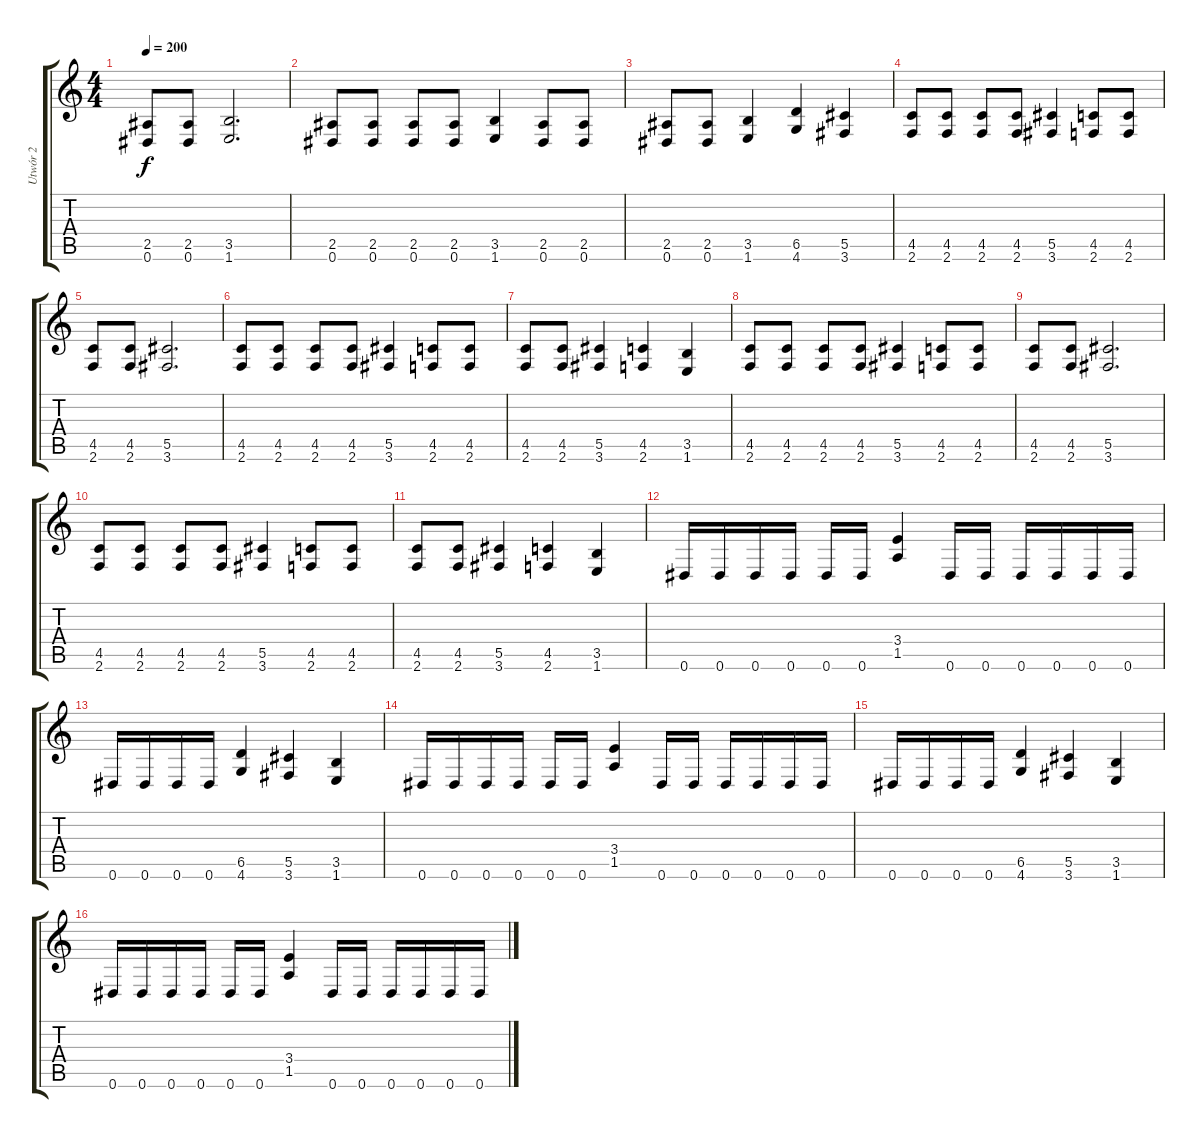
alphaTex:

\track ("Utwór 2" "Utwór 2") {instrument overdrivenguitar}
\staff {score tabs}
\tuning (Eb4 Bb3 Gb3 Db3 Ab2 Eb2) {hide}
\ts (4 4)
\tempo 200
\clef g2
\ks c
(2.5 0.6).8{dy f} (2.5 0.6).8 (3.5 1.6).2{d} |
(2.5 0.6).8 (2.5 0.6).8 (2.5 0.6).8 (2.5 0.6).8 (3.5 1.6).4 (2.5 0.6).8 (2.5 0.6).8 |
(2.5 0.6).8 (2.5 0.6).8 (3.5 1.6).4 (6.5 4.6).4 (5.5 3.6).4 |
(4.5 2.6).8 (4.5 2.6).8 (4.5 2.6).8 (4.5 2.6).8 (5.5 3.6).4 (4.5 2.6).8 (4.5 2.6).8 |
(4.5 2.6).8 (4.5 2.6).8 (5.5 3.6).2{d} |
(4.5 2.6).8 (4.5 2.6).8 (4.5 2.6).8 (4.5 2.6).8 (5.5 3.6).4 (4.5 2.6).8 (4.5 2.6).8 |
(4.5 2.6).8 (4.5 2.6).8 (5.5 3.6).4 (4.5 2.6).4 (3.5 1.6).4 |
(4.5 2.6).8 (4.5 2.6).8 (4.5 2.6).8 (4.5 2.6).8 (5.5 3.6).4 (4.5 2.6).8 (4.5 2.6).8 |
(4.5 2.6).8 (4.5 2.6).8 (5.5 3.6).2{d} |
(4.5 2.6).8 (4.5 2.6).8 (4.5 2.6).8 (4.5 2.6).8 (5.5 3.6).4 (4.5 2.6).8 (4.5 2.6).8 |
(4.5 2.6).8 (4.5 2.6).8 (5.5 3.6).4 (4.5 2.6).4 (3.5 1.6).4 |
0.6.16 0.6.16 0.6.16 0.6.16 0.6.16 0.6.16 (3.4 1.5).4 0.6.16 0.6.16 0.6.16 0.6.16 0.6.16 0.6.16 |
0.6.16 0.6.16 0.6.16 0.6.16 (6.5 4.6).4 (5.5 3.6).4 (3.5 1.6).4 |
0.6.16 0.6.16 0.6.16 0.6.16 0.6.16 0.6.16 (3.4 1.5).4 0.6.16 0.6.16 0.6.16 0.6.16 0.6.16 0.6.16 |
0.6.16 0.6.16 0.6.16 0.6.16 (6.5 4.6).4 (5.5 3.6).4 (3.5 1.6).4 |
0.6.16 0.6.16 0.6.16 0.6.16 0.6.16 0.6.16 (3.4 1.5).4 0.6.16 0.6.16 0.6.16 0.6.16 0.6.16 0.6.16
